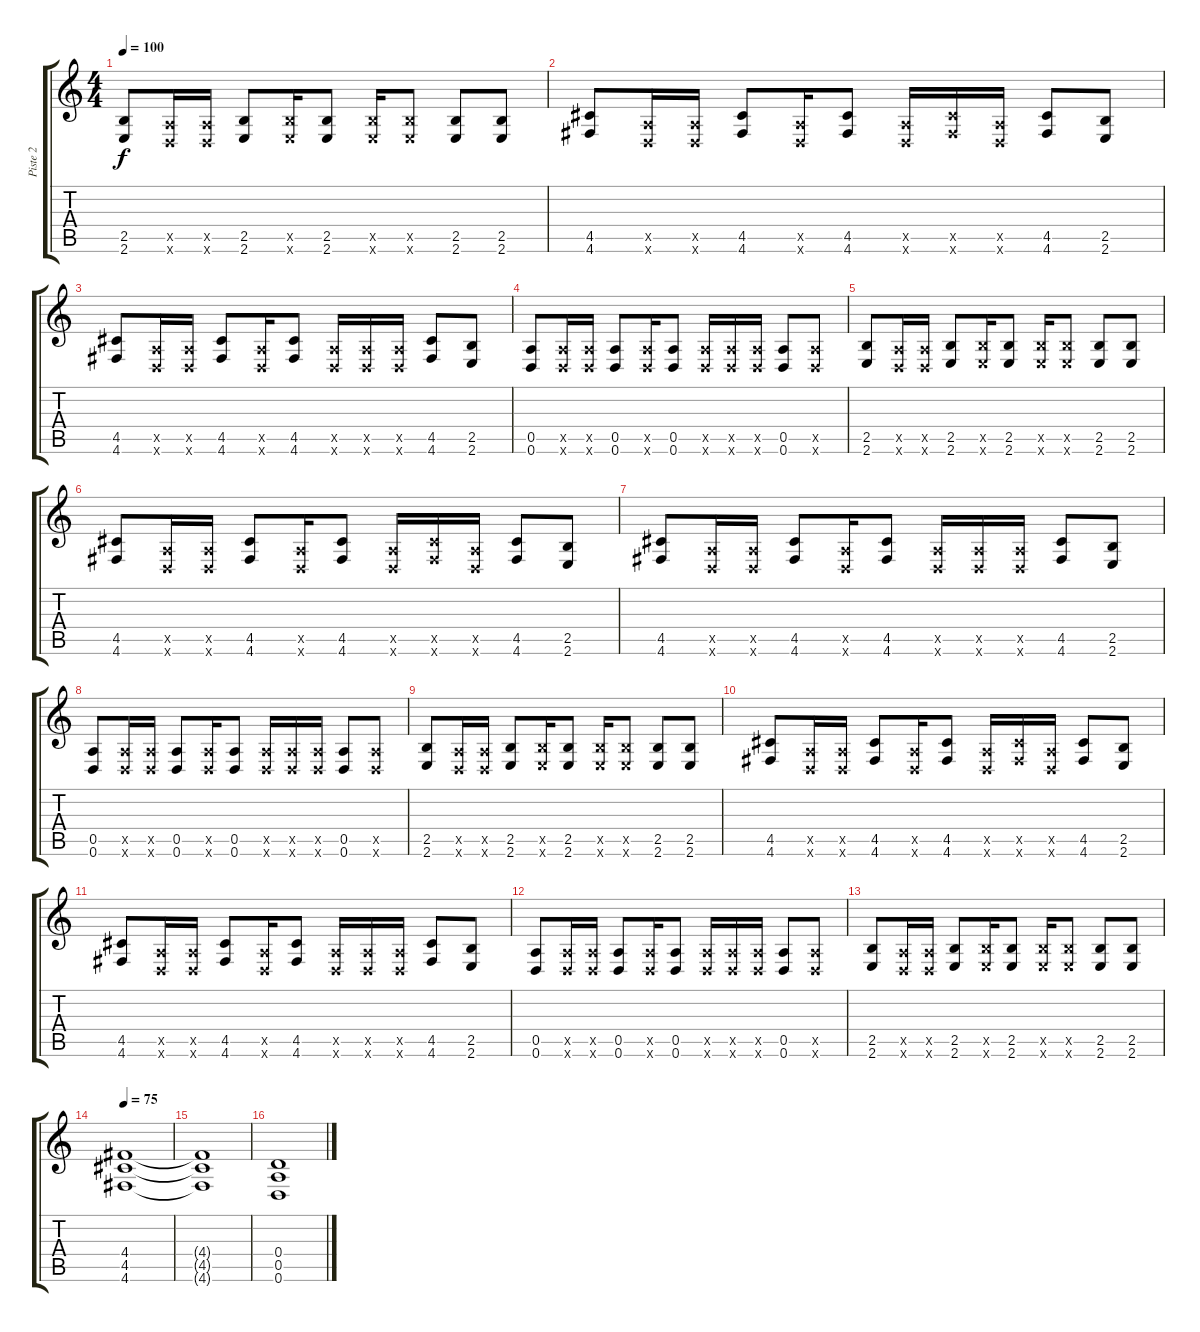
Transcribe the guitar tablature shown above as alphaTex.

\track ("Piste 2" "Piste 2") {instrument overdrivenguitar}
\staff {score tabs}
\tuning (E4 B3 G3 D3 A2 D2) {hide}
\ts (4 4)
\tempo 100
\clef g2
\ks c
(2.5 2.6).8{dy f} (0.5{x} 0.6{x}).16 (0.5{x} 0.6{x}).16 (2.5 2.6).8 (2.5{x} 2.6{x}).16 (2.5 2.6).8 (2.5{x} 2.6{x}).16 (2.5{x} 2.6{x}).8 (2.5 2.6).8 (2.5 2.6).8 |
(4.5 4.6).8 (0.5{x} 0.6{x}).16 (0.5{x} 0.6{x}).16 (4.5 4.6).8 (0.5{x} 0.6{x}).16 (4.5 4.6).8 (0.5{x} 0.6{x}).16 (4.5{x} 4.6{x}).16 (0.5{x} 0.6{x}).16 (4.5 4.6).8 (2.5 2.6).8 |
(4.5 4.6).8 (0.5{x} 0.6{x}).16 (0.5{x} 0.6{x}).16 (4.5 4.6).8 (0.5{x} 0.6{x}).16 (4.5 4.6).8 (0.5{x} 0.6{x}).16 (0.5{x} 0.6{x}).16 (0.5{x} 0.6{x}).16 (4.5 4.6).8 (2.5 2.6).8 |
(0.5 0.6).8 (0.5{x} 0.6{x}).16 (0.5{x} 0.6{x}).16 (0.5 0.6).8 (0.5{x} 0.6{x}).16 (0.5 0.6).8 (0.5{x} 0.6{x}).16 (0.5{x} 0.6{x}).16 (0.5{x} 0.6{x}).16 (0.5 0.6).8 (0.5{x} 0.6{x}).8 |
(2.5 2.6).8 (0.5{x} 0.6{x}).16 (0.5{x} 0.6{x}).16 (2.5 2.6).8 (2.5{x} 2.6{x}).16 (2.5 2.6).8 (2.5{x} 2.6{x}).16 (2.5{x} 2.6{x}).8 (2.5 2.6).8 (2.5 2.6).8 |
(4.5 4.6).8 (0.5{x} 0.6{x}).16 (0.5{x} 0.6{x}).16 (4.5 4.6).8 (0.5{x} 0.6{x}).16 (4.5 4.6).8 (0.5{x} 0.6{x}).16 (4.5{x} 4.6{x}).16 (0.5{x} 0.6{x}).16 (4.5 4.6).8 (2.5 2.6).8 |
(4.5 4.6).8 (0.5{x} 0.6{x}).16 (0.5{x} 0.6{x}).16 (4.5 4.6).8 (0.5{x} 0.6{x}).16 (4.5 4.6).8 (0.5{x} 0.6{x}).16 (0.5{x} 0.6{x}).16 (0.5{x} 0.6{x}).16 (4.5 4.6).8 (2.5 2.6).8 |
(0.5 0.6).8 (0.5{x} 0.6{x}).16 (0.5{x} 0.6{x}).16 (0.5 0.6).8 (0.5{x} 0.6{x}).16 (0.5 0.6).8 (0.5{x} 0.6{x}).16 (0.5{x} 0.6{x}).16 (0.5{x} 0.6{x}).16 (0.5 0.6).8 (0.5{x} 0.6{x}).8 |
(2.5 2.6).8 (0.5{x} 0.6{x}).16 (0.5{x} 0.6{x}).16 (2.5 2.6).8 (2.5{x} 2.6{x}).16 (2.5 2.6).8 (2.5{x} 2.6{x}).16 (2.5{x} 2.6{x}).8 (2.5 2.6).8 (2.5 2.6).8 |
(4.5 4.6).8 (0.5{x} 0.6{x}).16 (0.5{x} 0.6{x}).16 (4.5 4.6).8 (0.5{x} 0.6{x}).16 (4.5 4.6).8 (0.5{x} 0.6{x}).16 (4.5{x} 4.6{x}).16 (0.5{x} 0.6{x}).16 (4.5 4.6).8 (2.5 2.6).8 |
(4.5 4.6).8 (0.5{x} 0.6{x}).16 (0.5{x} 0.6{x}).16 (4.5 4.6).8 (0.5{x} 0.6{x}).16 (4.5 4.6).8 (0.5{x} 0.6{x}).16 (0.5{x} 0.6{x}).16 (0.5{x} 0.6{x}).16 (4.5 4.6).8 (2.5 2.6).8 |
(0.5 0.6).8 (0.5{x} 0.6{x}).16 (0.5{x} 0.6{x}).16 (0.5 0.6).8 (0.5{x} 0.6{x}).16 (0.5 0.6).8 (0.5{x} 0.6{x}).16 (0.5{x} 0.6{x}).16 (0.5{x} 0.6{x}).16 (0.5 0.6).8 (0.5{x} 0.6{x}).8 |
(2.5 2.6).8 (0.5{x} 0.6{x}).16 (0.5{x} 0.6{x}).16 (2.5 2.6).8 (2.5{x} 2.6{x}).16 (2.5 2.6).8 (2.5{x} 2.6{x}).16 (2.5{x} 2.6{x}).8 (2.5 2.6).8 (2.5 2.6).8 |
\tempo 75
(4.4 4.5 4.6).1 |
(4.4{t} 4.5{t} 4.6{t}).1 |
(0.4 0.5 0.6).1
